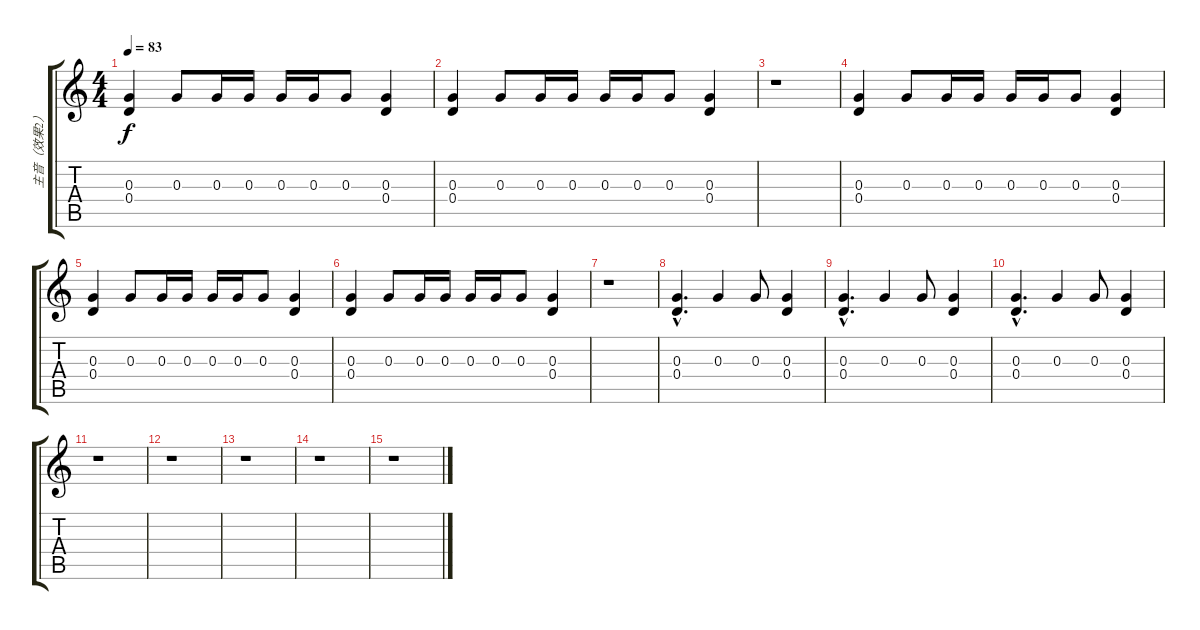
\track ("主音（效果2）" "主音（效果2）") {instrument distortionguitar}
\staff {score tabs}
\tuning (E4 B3 G3 D3 A2 E2) {hide}
\ts (4 4)
\tempo 83
\clef g2
\ks c
(0.3 0.4).4{dy f} 0.3.8 0.3.16 0.3.16 0.3.16 0.3.16 0.3.8 (0.3 0.4).4 |
(0.3 0.4).4 0.3.8 0.3.16 0.3.16 0.3.16 0.3.16 0.3.8 (0.3 0.4).4 |
r.1 |
(0.3 0.4).4 0.3.8 0.3.16 0.3.16 0.3.16 0.3.16 0.3.8 (0.3 0.4).4 |
(0.3 0.4).4 0.3.8 0.3.16 0.3.16 0.3.16 0.3.16 0.3.8 (0.3 0.4).4 |
(0.3 0.4).4 0.3.8 0.3.16 0.3.16 0.3.16 0.3.16 0.3.8 (0.3 0.4).4 |
r.1 |
(0.3{hac} 0.4{hac}).4{d} 0.3.4 0.3.8 (0.3 0.4).4 |
(0.3{hac} 0.4{hac}).4{d} 0.3.4 0.3.8 (0.3 0.4).4 |
(0.3{hac} 0.4{hac}).4{d} 0.3.4 0.3.8 (0.3 0.4).4 |
r.1 |
r.1 |
r.1 |
r.1 |
r.1
